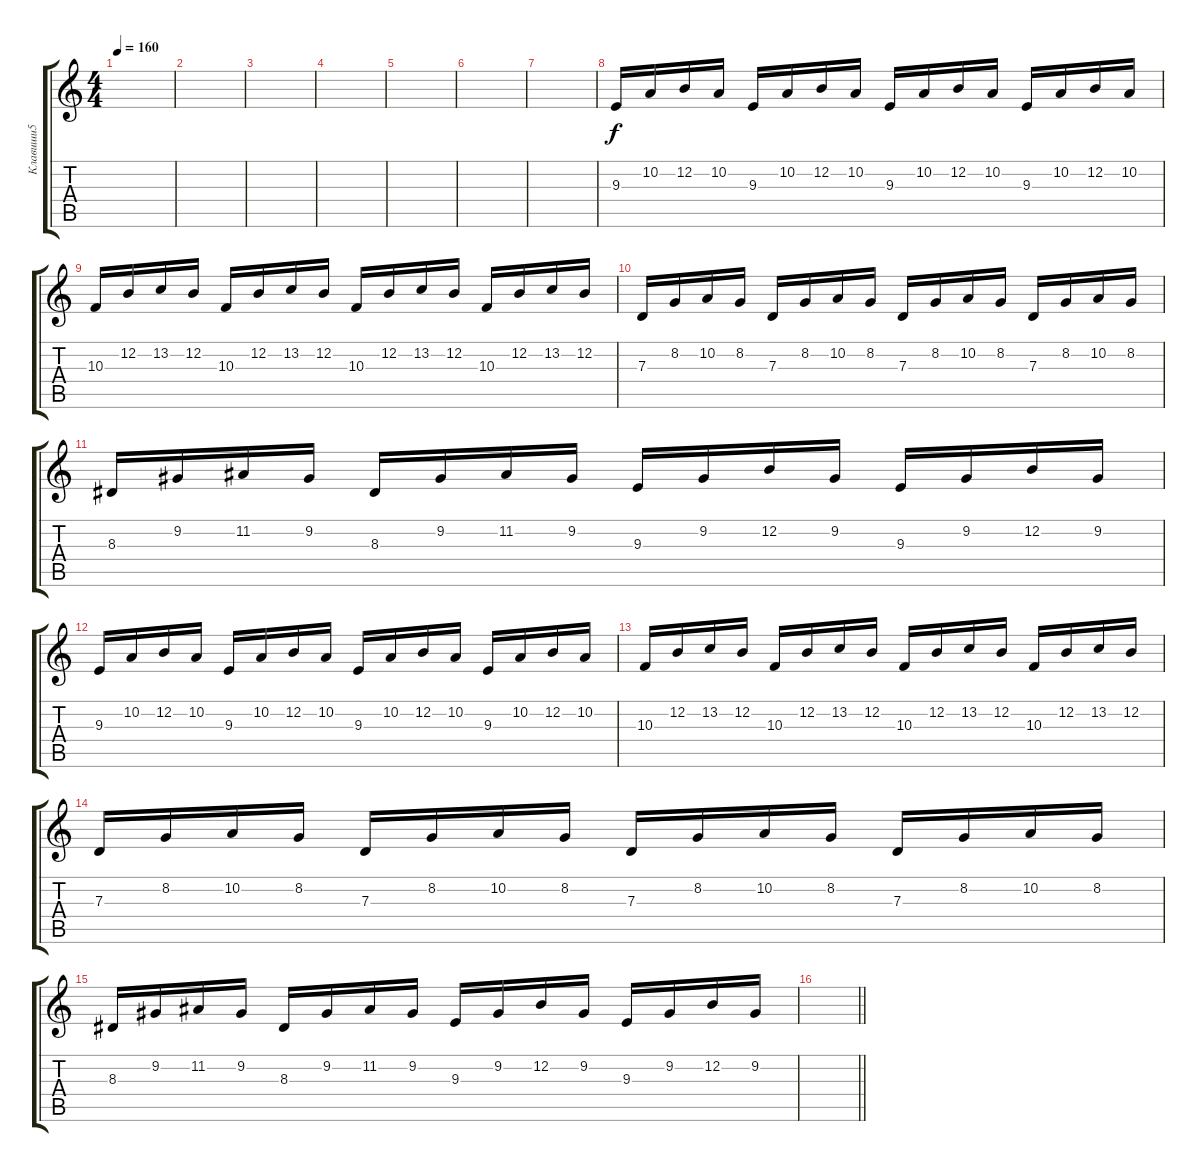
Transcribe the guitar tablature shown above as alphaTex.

\track ("Клавиши5" "Клавиши5") {instrument lead2sawtooth}
\staff {score tabs}
\tuning (E4 B3 G3 D3 A2 E2) {hide}
\ts (4 4)
\tempo 160
\clef g2
\ks c
|
|
|
|
|
|
|
9.3.16 10.2.16 12.2.16 10.2.16 9.3.16 10.2.16 12.2.16 10.2.16 9.3.16 10.2.16 12.2.16 10.2.16 9.3.16 10.2.16 12.2.16 10.2.16 |
10.3.16 12.2.16 13.2.16 12.2.16 10.3.16 12.2.16 13.2.16 12.2.16 10.3.16 12.2.16 13.2.16 12.2.16 10.3.16 12.2.16 13.2.16 12.2.16 |
7.3.16 8.2.16 10.2.16 8.2.16 7.3.16 8.2.16 10.2.16 8.2.16 7.3.16 8.2.16 10.2.16 8.2.16 7.3.16 8.2.16 10.2.16 8.2.16 |
8.3.16 9.2.16 11.2.16 9.2.16 8.3.16 9.2.16 11.2.16 9.2.16 9.3.16 9.2.16 12.2.16 9.2.16 9.3.16 9.2.16 12.2.16 9.2.16 |
9.3.16 10.2.16 12.2.16 10.2.16 9.3.16 10.2.16 12.2.16 10.2.16 9.3.16 10.2.16 12.2.16 10.2.16 9.3.16 10.2.16 12.2.16 10.2.16 |
10.3.16 12.2.16 13.2.16 12.2.16 10.3.16 12.2.16 13.2.16 12.2.16 10.3.16 12.2.16 13.2.16 12.2.16 10.3.16 12.2.16 13.2.16 12.2.16 |
7.3.16 8.2.16 10.2.16 8.2.16 7.3.16 8.2.16 10.2.16 8.2.16 7.3.16 8.2.16 10.2.16 8.2.16 7.3.16 8.2.16 10.2.16 8.2.16 |
8.3.16 9.2.16 11.2.16 9.2.16 8.3.16 9.2.16 11.2.16 9.2.16 9.3.16 9.2.16 12.2.16 9.2.16 9.3.16 9.2.16 12.2.16 9.2.16 |
\barLineRight lightlight
